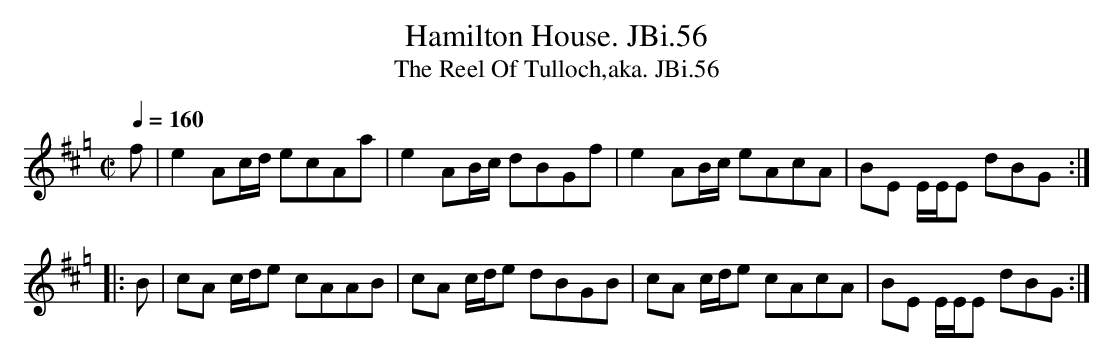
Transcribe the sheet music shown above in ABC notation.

X:1
T:Hamilton House. JBi.56
T:Reel Of Tulloch,aka. JBi.56, The
M:C|
L:1/8
Q:1/4=160
K:Hp
f|e2Ac/d/ ecAa|e2AB/c/ dBGf|e2AB/c/ eAcA|BE E/E/E dBG:|
|:B|cA c/d/e cAAB|cA c/d/e dBGB|cA c/d/e cAcA|BE E/E/E dBG:|
